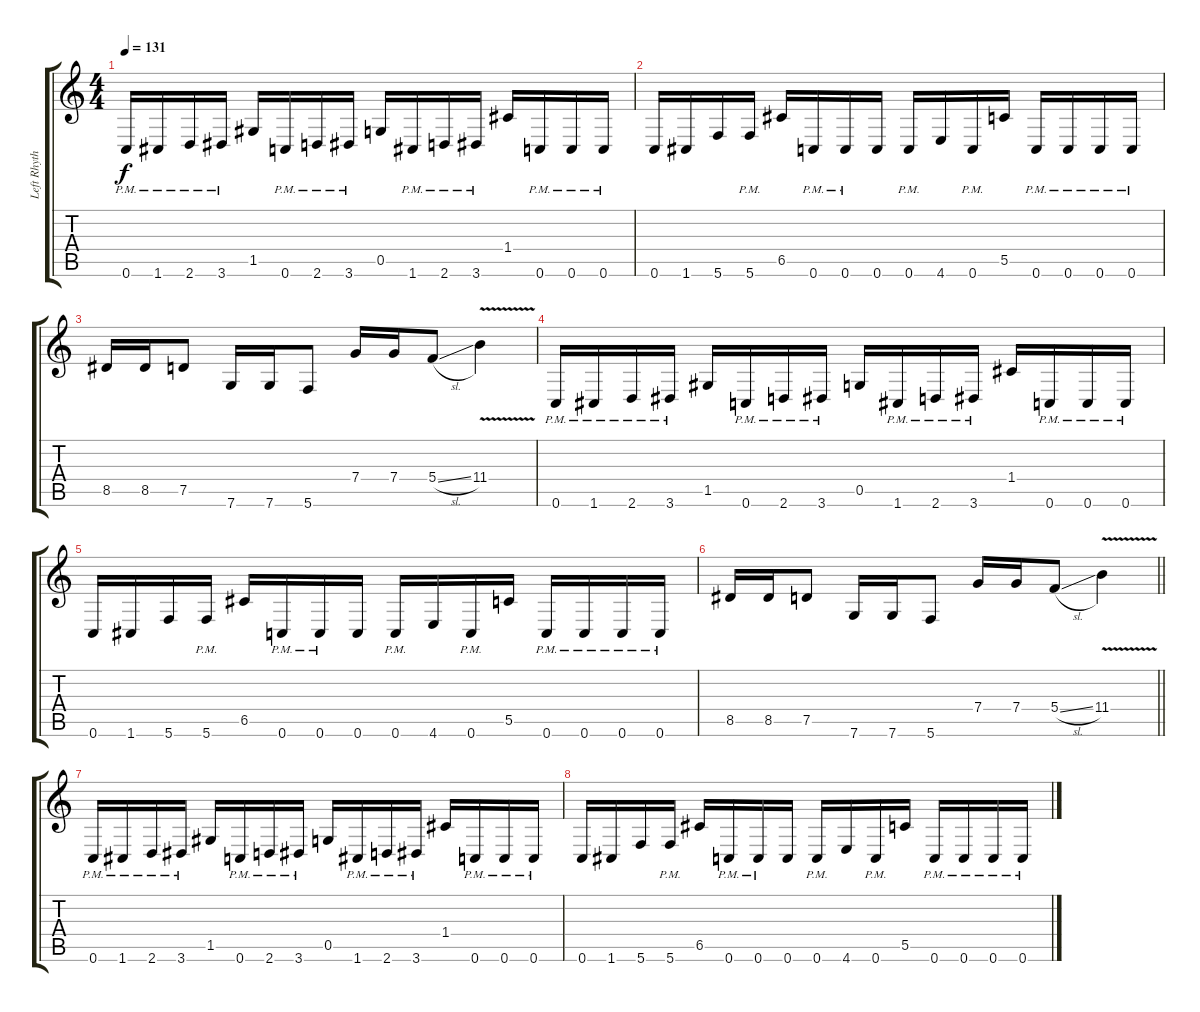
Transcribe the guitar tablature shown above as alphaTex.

\track ("Left Rhythm" "Left Rhyth") {instrument distortionguitar}
\staff {score tabs}
\tuning (D4 A3 F3 C3 G2 C2) {hide}
\ts (4 4)
\section ("" "")
\tempo 131
\clef g2
\ks c
0.6{pm}.16{dy f} 1.6{pm}.16 2.6{pm}.16 3.6{pm}.16 1.5.16 0.6{pm}.16 2.6{pm}.16 3.6{pm}.16 0.5.16 1.6{pm}.16 2.6{pm}.16 3.6{pm}.16 1.4.16 0.6{pm}.16 0.6{pm}.16 0.6{pm}.16 |
0.6.16 1.6.16 5.6.16 5.6{pm}.16 6.5.16 0.6{pm}.16 0.6{pm}.16 0.6.16 0.6{pm}.16 4.6.16 0.6{pm}.16 5.5.16 0.6{pm}.16 0.6{pm}.16 0.6{pm}.16 0.6{pm}.16 |
8.5.16 8.5.16 7.5.8 7.6.16 7.6.16 5.6.8 7.4.16 7.4.16 5.4{sl}.8 11.4{v}.4 |
0.6{pm}.16 1.6{pm}.16 2.6{pm}.16 3.6{pm}.16 1.5.16 0.6{pm}.16 2.6{pm}.16 3.6{pm}.16 0.5.16 1.6{pm}.16 2.6{pm}.16 3.6{pm}.16 1.4.16 0.6{pm}.16 0.6{pm}.16 0.6{pm}.16 |
0.6.16 1.6.16 5.6.16 5.6{pm}.16 6.5.16 0.6{pm}.16 0.6{pm}.16 0.6.16 0.6{pm}.16 4.6.16 0.6{pm}.16 5.5.16 0.6{pm}.16 0.6{pm}.16 0.6{pm}.16 0.6{pm}.16 |
\barLineRight lightlight
8.5.16 8.5.16 7.5.8 7.6.16 7.6.16 5.6.8 7.4.16 7.4.16 5.4{sl}.8 11.4{v}.4 |
\section ("" "")
0.6{pm}.16 1.6{pm}.16 2.6{pm}.16 3.6{pm}.16 1.5.16 0.6{pm}.16 2.6{pm}.16 3.6{pm}.16 0.5.16 1.6{pm}.16 2.6{pm}.16 3.6{pm}.16 1.4.16 0.6{pm}.16 0.6{pm}.16 0.6{pm}.16 |
0.6.16 1.6.16 5.6.16 5.6{pm}.16 6.5.16 0.6{pm}.16 0.6{pm}.16 0.6.16 0.6{pm}.16 4.6.16 0.6{pm}.16 5.5.16 0.6{pm}.16 0.6{pm}.16 0.6{pm}.16 0.6{pm}.16
